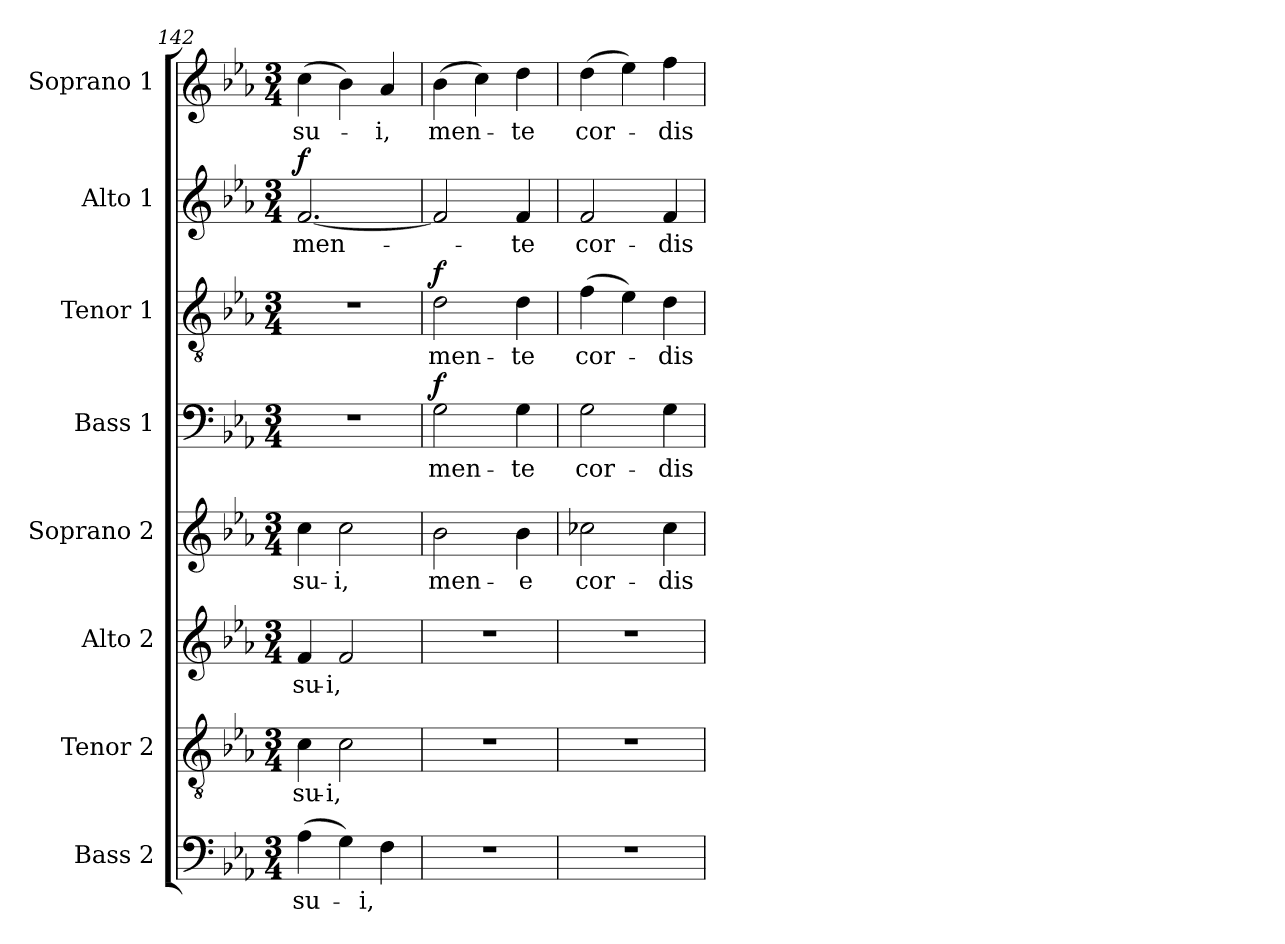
**kern	**text	**kern	**text	**kern	**text	**kern	**text	**kern	**text	**dynam	**kern	**text	**dynam	**kern	**text	**dynam	**kern	**text
*part8	*part8	*part7	*part7	*part6	*part6	*part5	*part5	*part4	*part4	*part4	*part3	*part3	*part3	*part2	*part2	*part2	*part1	*part1
*staff8	*staff8	*staff7	*staff7	*staff6	*staff6	*staff5	*staff5	*staff4	*staff4	*staff4	*staff3	*staff3	*staff3	*staff2	*staff2	*staff2	*staff1	*staff1
*I"Bass 2	*	*I"Tenor 2	*	*I"Alto 2	*	*I"Soprano 2	*	*I"Bass 1	*	*	*I"Tenor 1	*	*	*I"Alto 1	*	*	*I"Soprano 1	*
*I'B 2.	*	*I'T 2.	*	*I'A 2.	*	*I'S 2.	*	*I'B 1.	*	*	*I'T 1.	*	*	*I'A 1.	*	*	*I'S 1.	*
*clefF4	*	*clefGv2	*	*clefG2	*	*clefG2	*	*clefF4	*	*	*clefGv2	*	*	*clefG2	*	*	*clefG2	*
*	*	*ITrd7c12	*	*	*	*	*	*	*	*	*ITrd7c12	*	*	*	*	*	*	*
*k[b-e-a-]	*	*k[b-e-a-]	*	*k[b-e-a-]	*	*k[b-e-a-]	*	*k[b-e-a-]	*	*	*k[b-e-a-]	*	*	*k[b-e-a-]	*	*	*k[b-e-a-]	*
*E-:	*	*E-:	*	*E-:	*	*E-:	*	*E-:	*	*	*E-:	*	*	*E-:	*	*	*E-:	*
*M3/4	*	*M3/4	*	*M3/4	*	*M3/4	*	*M3/4	*	*	*M3/4	*	*	*M3/4	*	*	*M3/4	*
=142	=142	=142	=142	=142	=142	=142	=142	=142	=142	=142	=142	=142	=142	=142	=142	=142	=142	=142
!	!LO:LY:b:color=#000000	!	!	!	!	!	!	!	!	!	!	!	!	!	!	!	!	!
!	!	!	!LO:LY:b:color=#000000	!	!	!	!	!	!	!	!	!	!	!	!	!	!	!
!	!	!	!	!	!LO:LY:b:color=#000000	!	!	!	!	!	!	!	!	!	!	!	!	!
!	!	!	!	!	!	!	!LO:LY:b:color=#000000	!LO:N:vis=1	!	!	!LO:N:vis=1	!	!	!	!	!	!	!
!	!	!	!	!	!	!	!	!	!	!	!	!	!	!	!LO:LY:b:color=#000000	!	!	!
!	!	!	!	!	!	!	!	!	!	!	!	!	!	!	!	!	!	!LO:LY:b:color=#000000
(4A-i\	su-	4Ci\	su-	4fi/	su-	4cci\	su-	2.r	.	.	2.r	.	.	[2.fi/	men-	f	(4cci\	su-
!	!	!	!LO:LY:b:color=#000000	!	!	!	!	!	!	!	!	!	!	!	!	!	!	!
!	!	!	!	!	!LO:LY:b:color=#000000	!	!	!	!	!	!	!	!	!	!	!	!	!
!	!	!	!	!	!	!	!LO:LY:b:color=#000000	!	!	!	!	!	!	!	!	!	!	!
4Gi\)	.	2Ci\	-i,	2fi/	-i,	2cci\	-i,	.	.	.	.	.	.	.	.	.	4b-i\)	.
!	!LO:LY:b:color=#000000	!	!	!	!	!	!	!	!	!	!	!	!	!	!	!	!	!
!	!	!	!	!	!	!	!	!	!	!	!	!	!	!	!	!	!	!LO:LY:b:color=#000000
4Fi\	-i,	.	.	.	.	.	.	.	.	.	.	.	.	.	.	.	4a-i/	-i,
=143	=143	=143	=143	=143	=143	=143	=143	=143	=143	=143	=143	=143	=143	=143	=143	=143	=143	=143
!LO:N:vis=1	!	!LO:N:vis=1	!	!LO:N:vis=1	!	!	!	!	!	!	!	!	!	!	!	!	!	!
!	!	!	!	!	!	!	!LO:LY:b:color=#000000	!	!	!	!	!	!	!	!	!	!	!
!	!	!	!	!	!	!	!	!	!LO:LY:b:color=#000000	!	!	!	!	!	!	!	!	!
!	!	!	!	!	!	!	!	!	!	!	!	!LO:LY:b:color=#000000	!	!	!	!	!	!
!	!	!	!	!	!	!	!	!	!	!	!	!	!	!	!	!	!	!LO:LY:b:color=#000000
2.r	.	2.r	.	2.r	.	2b-i\	men-	2Gi\	men-	f	2Di\	men-	f	2fi/]	.	.	(4b-i\	men-
.	.	.	.	.	.	.	.	.	.	.	.	.	.	.	.	.	4cci\)	.
!	!	!	!	!	!	!	!LO:LY:b:color=#000000	!	!	!	!	!	!	!	!	!	!	!
!	!	!	!	!	!	!	!	!	!LO:LY:b:color=#000000	!	!	!	!	!	!	!	!	!
!	!	!	!	!	!	!	!	!	!	!	!	!LO:LY:b:color=#000000	!	!	!	!	!	!
!	!	!	!	!	!	!	!	!	!	!	!	!	!	!	!LO:LY:b:color=#000000	!	!	!
!	!	!	!	!	!	!	!	!	!	!	!	!	!	!	!	!	!	!LO:LY:b:color=#000000
.	.	.	.	.	.	4b-i\	-e	4Gi\	-te	.	4Di\	-te	.	4fi/	-te	.	4ddi\	-te
=144	=144	=144	=144	=144	=144	=144	=144	=144	=144	=144	=144	=144	=144	=144	=144	=144	=144	=144
!LO:N:vis=1	!	!LO:N:vis=1	!	!LO:N:vis=1	!	!	!	!	!	!	!	!	!	!	!	!	!	!
!	!	!	!	!	!	!	!LO:LY:b:color=#000000	!	!	!	!	!	!	!	!	!	!	!
!	!	!	!	!	!	!	!	!	!LO:LY:b:color=#000000	!	!	!	!	!	!	!	!	!
!	!	!	!	!	!	!	!	!	!	!	!	!LO:LY:b:color=#000000	!	!	!	!	!	!
!	!	!	!	!	!	!	!	!	!	!	!	!	!	!	!LO:LY:b:color=#000000	!	!	!
!	!	!	!	!	!	!	!	!	!	!	!	!	!	!	!	!	!	!LO:LY:b:color=#000000
2.r	.	2.r	.	2.r	.	2cc-Xi\	cor-	2Gi\	cor-	.	(4Fi\	cor-	.	2fi/	cor-	.	(4ddi\	cor-
.	.	.	.	.	.	.	.	.	.	.	4E-i\)	.	.	.	.	.	4ee-i\)	.
!	!	!	!	!	!	!	!LO:LY:b:color=#000000	!	!	!	!	!	!	!	!	!	!	!
!	!	!	!	!	!	!	!	!	!LO:LY:b:color=#000000	!	!	!	!	!	!	!	!	!
!	!	!	!	!	!	!	!	!	!	!	!	!LO:LY:b:color=#000000	!	!	!	!	!	!
!	!	!	!	!	!	!	!	!	!	!	!	!	!	!	!LO:LY:b:color=#000000	!	!	!
!	!	!	!	!	!	!	!	!	!	!	!	!	!	!	!	!	!	!LO:LY:b:color=#000000
.	.	.	.	.	.	4cc-i\	-dis	4Gi\	-dis	.	4Di\	-dis	.	4fi/	-dis	.	4ffi\	-dis
=	=	=	=	=	=	=	=	=	=	=	=	=	=	=	=	=	=	=
*-	*-	*-	*-	*-	*-	*-	*-	*-	*-	*-	*-	*-	*-	*-	*-	*-	*-	*-
